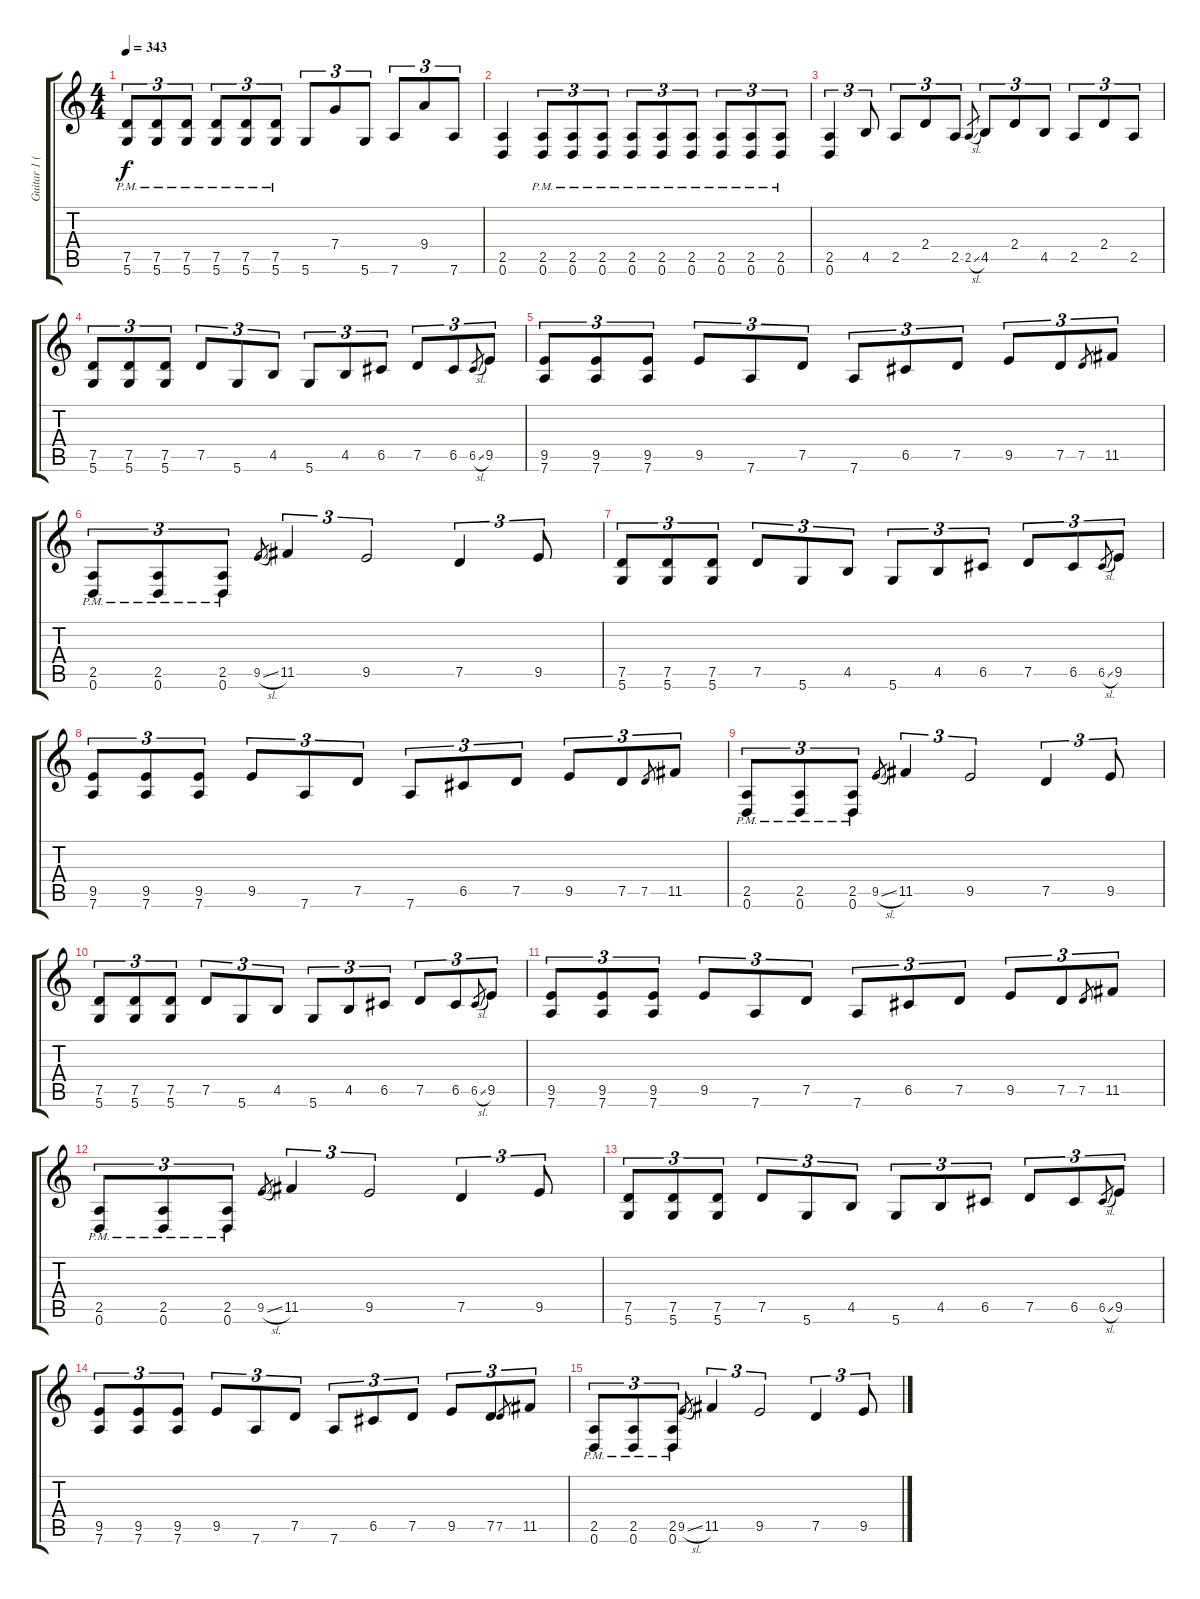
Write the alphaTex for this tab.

\track ("Guitar 1 (Backing)" "Guitar 1 (") {instrument distortionguitar}
\staff {score tabs}
\tuning (D4 A3 F3 C3 G2 D2) {hide}
\ts (4 4)
\tempo 343
\clef g2
\ks c
(7.5{pm} 5.6{pm}).8{tu (3 2) dy f} (7.5{pm} 5.6{pm}).8{tu (3 2)} (7.5{pm} 5.6{pm}).8{tu (3 2)} (7.5{pm} 5.6{pm}).8{tu (3 2)} (7.5{pm} 5.6{pm}).8{tu (3 2)} (7.5{pm} 5.6{pm}).8{tu (3 2)} 5.6.8{tu (3 2)} 7.4.8{tu (3 2)} 5.6.8{tu (3 2)} 7.6.8{tu (3 2)} 9.4.8{tu (3 2)} 7.6.8{tu (3 2)} |
(2.5 0.6).4 (2.5{pm} 0.6{pm}).8{tu (3 2)} (2.5{pm} 0.6{pm}).8{tu (3 2)} (2.5{pm} 0.6{pm}).8{tu (3 2)} (2.5{pm} 0.6{pm}).8{tu (3 2)} (2.5{pm} 0.6{pm}).8{tu (3 2)} (2.5{pm} 0.6{pm}).8{tu (3 2)} (2.5{pm} 0.6{pm}).8{tu (3 2)} (2.5{pm} 0.6{pm}).8{tu (3 2)} (2.5{pm} 0.6{pm}).8{tu (3 2)} |
(2.5 0.6).4{tu (3 2)} 4.5.8{tu (3 2)} 2.5.8{tu (3 2)} 2.4.8{tu (3 2)} 2.5.8{tu (3 2)} 2.5{sl}.8{gr} 4.5.8{tu (3 2)} 2.4.8{tu (3 2)} 4.5.8{tu (3 2)} 2.5.8{tu (3 2)} 2.4.8{tu (3 2)} 2.5.8{tu (3 2)} |
(7.5 5.6).8{tu (3 2)} (7.5 5.6).8{tu (3 2)} (7.5 5.6).8{tu (3 2)} 7.5.8{tu (3 2)} 5.6.8{tu (3 2)} 4.5.8{tu (3 2)} 5.6.8{tu (3 2)} 4.5.8{tu (3 2)} 6.5.8{tu (3 2)} 7.5.8{tu (3 2)} 6.5.8{tu (3 2)} 6.5{sl}.8{gr} 9.5.8{tu (3 2)} |
(9.5 7.6).8{tu (3 2)} (9.5 7.6).8{tu (3 2)} (9.5 7.6).8{tu (3 2)} 9.5.8{tu (3 2)} 7.6.8{tu (3 2)} 7.5.8{tu (3 2)} 7.6.8{tu (3 2)} 6.5.8{tu (3 2)} 7.5.8{tu (3 2)} 9.5.8{tu (3 2)} 7.5.8{tu (3 2)} 7.5.8{gr} 11.5.8{tu (3 2)} |
(2.5{pm} 0.6{pm}).8{tu (3 2)} (2.5{pm} 0.6{pm}).8{tu (3 2)} (2.5{pm} 0.6{pm}).8{tu (3 2)} 9.5{sl}.8{gr} 11.5.4{tu (3 2)} 9.5.2{tu (3 2)} 7.5.4{tu (3 2)} 9.5.8{tu (3 2)} |
(7.5 5.6).8{tu (3 2)} (7.5 5.6).8{tu (3 2)} (7.5 5.6).8{tu (3 2)} 7.5.8{tu (3 2)} 5.6.8{tu (3 2)} 4.5.8{tu (3 2)} 5.6.8{tu (3 2)} 4.5.8{tu (3 2)} 6.5.8{tu (3 2)} 7.5.8{tu (3 2)} 6.5.8{tu (3 2)} 6.5{sl}.8{gr} 9.5.8{tu (3 2)} |
(9.5 7.6).8{tu (3 2)} (9.5 7.6).8{tu (3 2)} (9.5 7.6).8{tu (3 2)} 9.5.8{tu (3 2)} 7.6.8{tu (3 2)} 7.5.8{tu (3 2)} 7.6.8{tu (3 2)} 6.5.8{tu (3 2)} 7.5.8{tu (3 2)} 9.5.8{tu (3 2)} 7.5.8{tu (3 2)} 7.5.8{gr} 11.5.8{tu (3 2)} |
(2.5{pm} 0.6{pm}).8{tu (3 2)} (2.5{pm} 0.6{pm}).8{tu (3 2)} (2.5{pm} 0.6{pm}).8{tu (3 2)} 9.5{sl}.8{gr} 11.5.4{tu (3 2)} 9.5.2{tu (3 2)} 7.5.4{tu (3 2)} 9.5.8{tu (3 2)} |
(7.5 5.6).8{tu (3 2)} (7.5 5.6).8{tu (3 2)} (7.5 5.6).8{tu (3 2)} 7.5.8{tu (3 2)} 5.6.8{tu (3 2)} 4.5.8{tu (3 2)} 5.6.8{tu (3 2)} 4.5.8{tu (3 2)} 6.5.8{tu (3 2)} 7.5.8{tu (3 2)} 6.5.8{tu (3 2)} 6.5{sl}.8{gr} 9.5.8{tu (3 2)} |
(9.5 7.6).8{tu (3 2)} (9.5 7.6).8{tu (3 2)} (9.5 7.6).8{tu (3 2)} 9.5.8{tu (3 2)} 7.6.8{tu (3 2)} 7.5.8{tu (3 2)} 7.6.8{tu (3 2)} 6.5.8{tu (3 2)} 7.5.8{tu (3 2)} 9.5.8{tu (3 2)} 7.5.8{tu (3 2)} 7.5.8{gr} 11.5.8{tu (3 2)} |
(2.5{pm} 0.6{pm}).8{tu (3 2)} (2.5{pm} 0.6{pm}).8{tu (3 2)} (2.5{pm} 0.6{pm}).8{tu (3 2)} 9.5{sl}.8{gr} 11.5.4{tu (3 2)} 9.5.2{tu (3 2)} 7.5.4{tu (3 2)} 9.5.8{tu (3 2)} |
(7.5 5.6).8{tu (3 2) volume 0} (7.5 5.6).8{tu (3 2)} (7.5 5.6).8{tu (3 2)} 7.5.8{tu (3 2)} 5.6.8{tu (3 2)} 4.5.8{tu (3 2)} 5.6.8{tu (3 2)} 4.5.8{tu (3 2)} 6.5.8{tu (3 2)} 7.5.8{tu (3 2)} 6.5.8{tu (3 2)} 6.5{sl}.8{gr} 9.5.8{tu (3 2)} |
(9.5 7.6).8{tu (3 2)} (9.5 7.6).8{tu (3 2)} (9.5 7.6).8{tu (3 2)} 9.5.8{tu (3 2)} 7.6.8{tu (3 2)} 7.5.8{tu (3 2)} 7.6.8{tu (3 2)} 6.5.8{tu (3 2)} 7.5.8{tu (3 2)} 9.5.8{tu (3 2)} 7.5.8{tu (3 2)} 7.5.8{gr} 11.5.8{tu (3 2)} |
(2.5{pm} 0.6{pm}).8{tu (3 2)} (2.5{pm} 0.6{pm}).8{tu (3 2)} (2.5{pm} 0.6{pm}).8{tu (3 2)} 9.5{sl}.8{gr} 11.5.4{tu (3 2)} 9.5.2{tu (3 2)} 7.5.4{tu (3 2)} 9.5.8{tu (3 2)}
